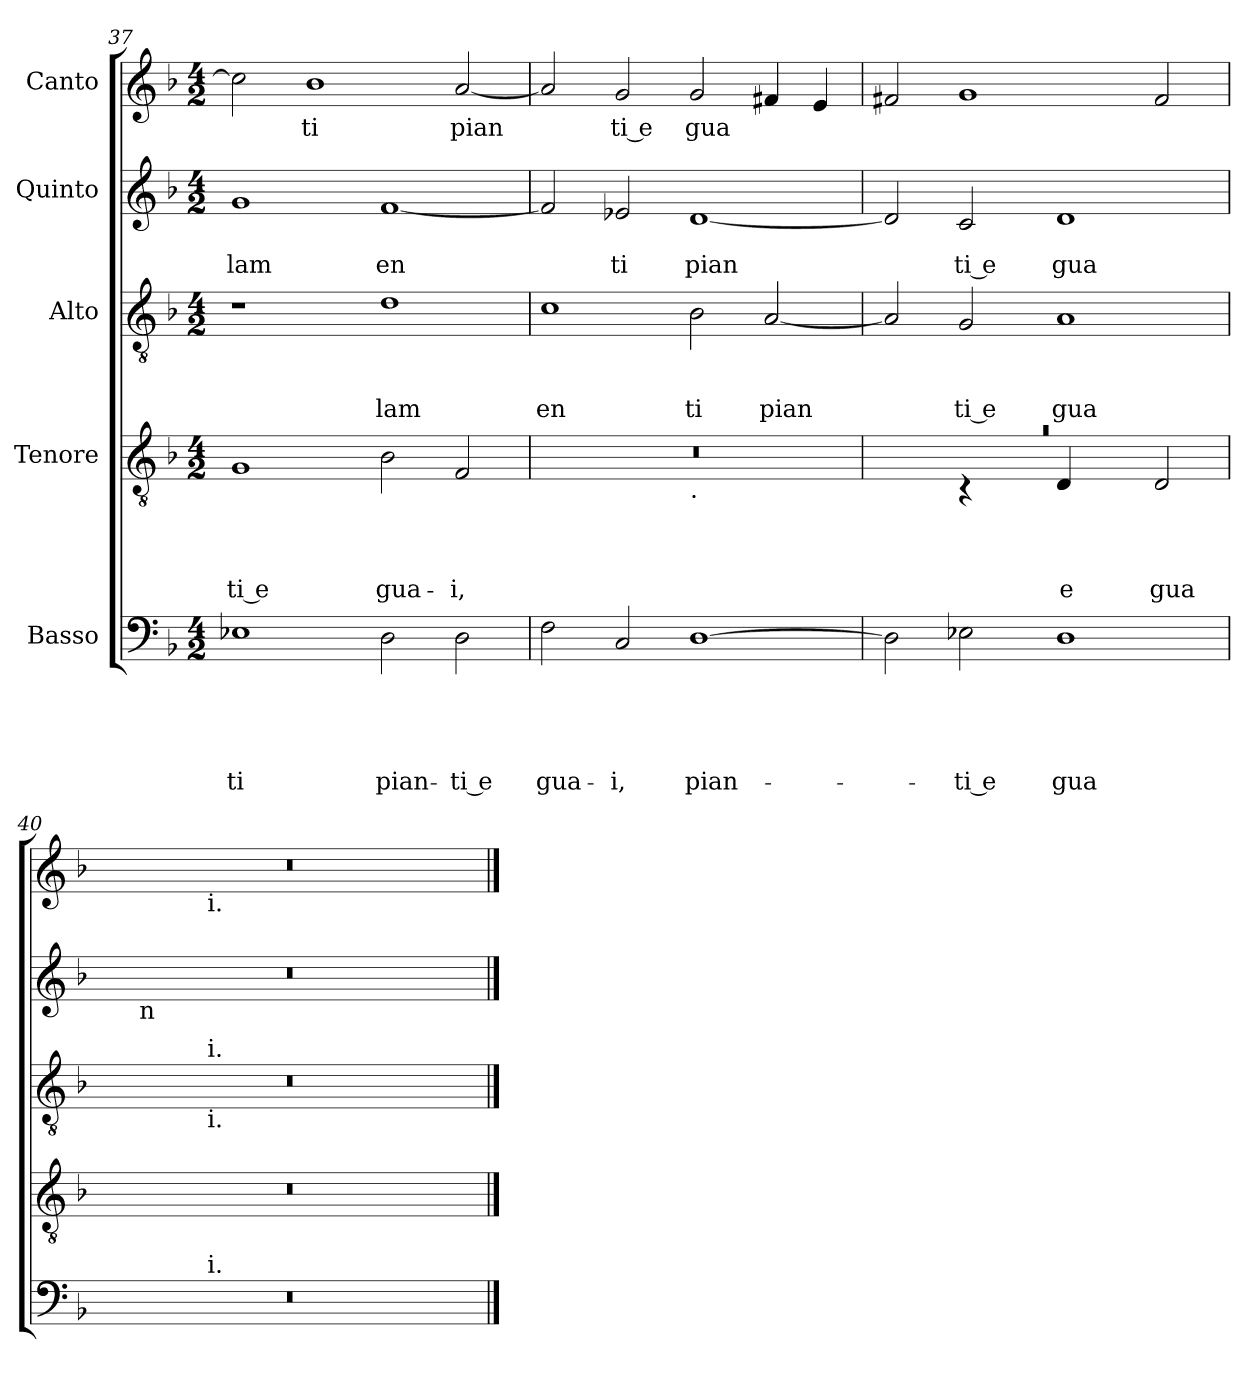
**kern	**text	**text	**text	**text	**text	**kern	**text	**text	**text	**text	**kern	**text	**text	**text	**kern	**text	**text	**kern	**text
*part5	*part5	*part5	*part5	*part5	*part5	*part4	*part4	*part4	*part4	*part4	*part3	*part3	*part3	*part3	*part2	*part2	*part2	*part1	*part1
*staff5	*staff5	*staff5	*staff5	*staff5	*staff5	*staff4	*staff4	*staff4	*staff4	*staff4	*staff3	*staff3	*staff3	*staff3	*staff2	*staff2	*staff2	*staff1	*staff1
*I"Basso	*	*	*	*	*	*I"Tenore	*	*	*	*	*I"Alto	*	*	*	*I"Quinto	*	*	*I"Canto	*
*clefF4	*	*	*	*	*	*clefGv2	*	*	*	*	*clefGv2	*	*	*	*clefG2	*	*	*clefG2	*
*k[b-]	*	*	*	*	*	*k[b-]	*	*	*	*	*k[b-]	*	*	*	*k[b-]	*	*	*k[b-]	*
*F:	*	*	*	*	*	*F:	*	*	*	*	*F:	*	*	*	*F:	*	*	*F:	*
*M4/2	*	*	*	*	*	*M4/2	*	*	*	*	*M4/2	*	*	*	*M4/2	*	*	*M4/2	*
=37	=37	=37	=37	=37	=37	=37	=37	=37	=37	=37	=37	=37	=37	=37	=37	=37	=37	=37	=37
!	!	!	!	!	!LO:LY:b	!	!	!	!	!LO:LY:b:rj	!	!	!	!	!	!	!LO:LY:b	!	!
1E-X	.	.	.	.	-ti	1G	.	.	.	-ti e	1r	.	.	.	1g	.	lam	2cc\]	.
!	!	!	!	!	!	!	!	!	!	!	!	!	!	!	!	!	!	!	!LO:LY:b
.	.	.	.	.	.	.	.	.	.	.	.	.	.	.	.	.	.	1b-	ti
!	!	!	!	!	!LO:LY:b	!	!	!	!	!LO:LY:b	!	!	!	!LO:LY:b	!	!	!LO:LY:b	!	!
2D\	.	.	.	.	pian-	2B-\	.	.	.	gua-	1d	.	.	lam	[<1f	.	en	.	.
!	!	!	!	!	!LO:LY:b:rj	!	!	!	!	!LO:LY:b	!	!	!	!	!	!	!	!	!LO:LY:b
2D\	.	.	.	.	-ti e	2F/	.	.	.	-i,	.	.	.	.	.	.	.	[<2a/	pian
=38	=38	=38	=38	=38	=38	=38	=38	=38	=38	=38	=38	=38	=38	=38	=38	=38	=38	=38	=38
!	!	!	!	!	!LO:LY:b	!	!	!	!	!	!	!	!	!LO:LY:b	!	!	!	!	!
*	*	*	*	*	*	*^	*	*	*	*	*	*	*	*	*	*	*	*	*
2F\	.	.	.	.	gua-	0r	1ryy	.	.	.	.	1c	.	.	en	2f/]	.	.	2a/]	.
!	!	!	!	!	!LO:LY:b	!	!	!	!	!	!	!	!	!	!	!	!	!LO:LY:b	!	!LO:LY:b:rj
2C/	.	.	.	.	-i,	.	.	.	.	.	.	.	.	.	.	2e-X/	.	ti	2g/	ti e
!	!	!	!	!	!	!	!LO:TX:b:t=.	!	!	!	!	!	!	!	!	!	!	!	!	!
!	!	!	!	!	!LO:LY:b	!	!	!	!	!	!	!	!	!	!LO:LY:b	!	!	!LO:LY:b	!	!LO:LY:b
[>1D	.	.	.	.	pian-	.	1ryy	.	.	.	.	2B-\	.	.	ti	[<1d	.	pian	2g/	gua
!	!	!	!	!	!	!	!	!	!	!	!	!	!	!	!LO:LY:b	!	!	!	!	!
.	.	.	.	.	.	.	.	.	.	.	.	[<2A/	.	.	pian	.	.	.	4f#X/	.
.	.	.	.	.	.	.	.	.	.	.	.	.	.	.	.	.	.	.	4e/	.
=39	=39	=39	=39	=39	=39	=39	=39	=39	=39	=39	=39	=39	=39	=39	=39	=39	=39	=39	=39	=39
!	!	!	!	!	!	!LO:N:vis=1	!	!	!	!	!	!	!	!	!	!	!	!	!	!
2D\]	.	.	.	.	.	0ra	2ryy	.	.	.	.	2A/]	.	.	.	2d/]	.	.	2f#X/	.
!	!	!	!	!	!LO:LY:b:rj	!	!	!	!	!	!	!	!	!	!LO:LY:b:rj	!	!	!LO:LY:b:rj	!	!
2E-X\	.	.	.	.	-ti e	.	4rC	.	.	.	.	2G/	.	.	ti e	2c/	.	ti e	1g	.
.	.	.	.	.	.	.	4ryy	.	.	.	.	.	.	.	.	.	.	.	.	.
!	!	!	!	!	!LO:LY:b	!	!	!	!	!	!LO:LY:b	!	!	!	!LO:LY:b	!	!	!LO:LY:b	!	!
1D	.	.	.	.	gua-	.	4D/	.	.	.	e	1A	.	.	gua	1d	.	gua	.	.
.	.	.	.	.	.	.	4ryy	.	.	.	.	.	.	.	.	.	.	.	.	.
!	!	!	!	!	!	!	!	!	!	!	!LO:LY:b	!	!	!	!	!	!	!	!	!
.	.	.	.	.	.	.	2D/	.	.	.	gua-	.	.	.	.	.	.	.	2f#/	.
*	*	*	*	*	*	*v	*v	*	*	*	*	*	*	*	*	*	*	*	*	*
=40	=40	=40	=40	=40	=40	=40	=40	=40	=40	=40	=40	=40	=40	=40	=40	=40	=40	=40	=40
*^	*	*	*	*	*	*	*	*	*	*	*^	*	*	*	*^	*	*	*^	*
0r	4ryy	.	.	.	.	.	0r	.	.	.	.	0r	4ryy	.	.	.	0r	8.ryy	.	.	0r	4ryy	.
!	!	!	!	!	!	!	!	!	!	!	!	!	!	!	!	!	!	!LO:TX:b:t=n	!	!	!	!	!
.	.	.	.	.	.	.	.	.	.	.	.	.	.	.	.	.	.	1ryy	.	.	.	.	.
.	8ryy	.	.	.	.	.	.	.	.	.	.	.	8ryy	.	.	.	.	.	.	.	.	8ryy	.
.	32ryy	.	.	.	.	.	.	.	.	.	.	.	32ryy	.	.	.	.	.	.	.	.	32ryy	.
!	!	!	!	!	!	!	!	!	!	!	!	!	!	!	!	!	!	!	!	!	!	!LO:TX:b:t=i.	!
!	!	!	!	!	!	!	!	!	!	!	!	!	!LO:TX:b:t=i.	!	!	!	!	!	!	!	!	!	!
!	!	!	!	!	!	!	!	!	!	!	!	!	!LO:TX:a:t=i.	!	!	!	!	!	!	!	!	!	!
!	!LO:TX:a:t=i.	!	!	!	!	!	!	!	!	!	!	!	!	!	!	!	!	!	!	!	!	!	!
.	1ryy	.	.	.	.	.	.	.	.	.	.	.	1ryy	.	.	.	.	.	.	.	.	1ryy	.
.	.	.	.	.	.	.	.	.	.	.	.	.	.	.	.	.	.	2ryy	.	.	.	.	.
.	2ryy	.	.	.	.	.	.	.	.	.	.	.	2ryy	.	.	.	.	.	.	.	.	2ryy	.
.	.	.	.	.	.	.	.	.	.	.	.	.	.	.	.	.	.	4ryy	.	.	.	.	.
.	16.ryy	.	.	.	.	.	.	.	.	.	.	.	16.ryy	.	.	.	.	.	.	.	.	16.ryy	.
.	.	.	.	.	.	.	.	.	.	.	.	.	.	.	.	.	.	16ryy	.	.	.	.	.
*	*	*	*	*	*	*	*	*	*	*	*	*v	*v	*	*	*	*	*	*	*	*v	*v	*
*v	*v	*	*	*	*	*	*	*	*	*	*	*	*	*	*	*v	*v	*	*	*	*
==	==	==	==	==	==	==	==	==	==	==	==	==	==	==	==	==	==	==	==
*-	*-	*-	*-	*-	*-	*-	*-	*-	*-	*-	*-	*-	*-	*-	*-	*-	*-	*-	*-
